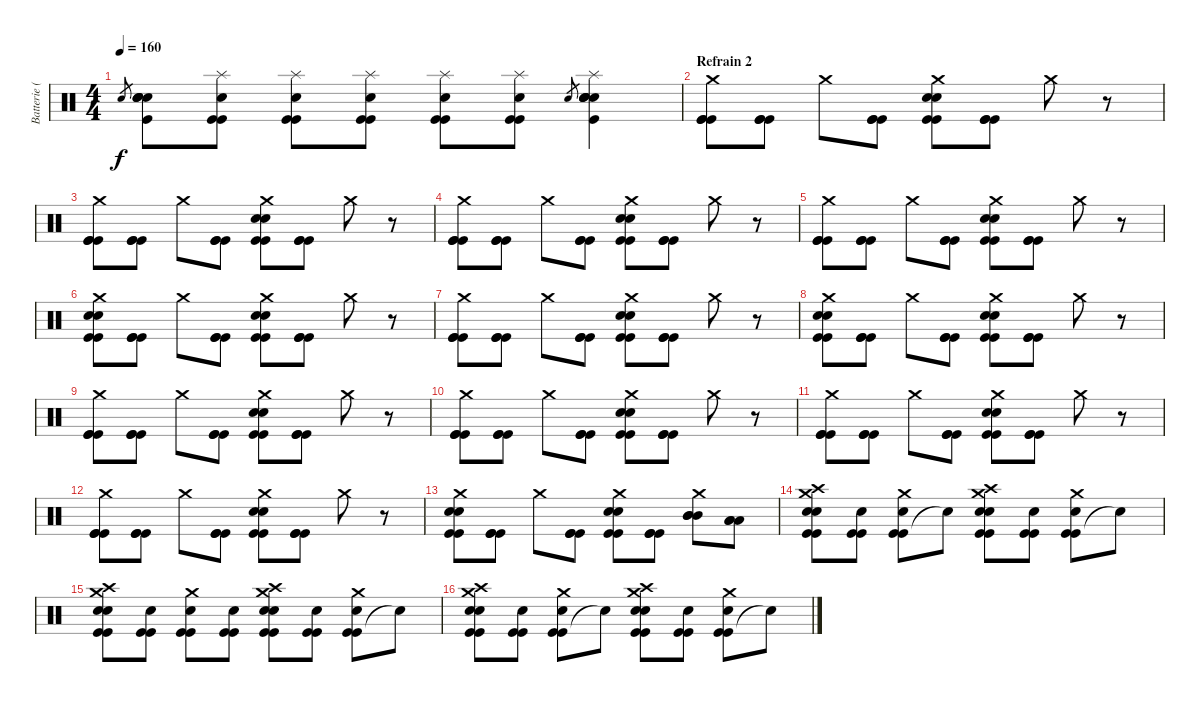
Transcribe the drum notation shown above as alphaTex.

\track ("Batterie ( Dom )" "Batterie (") {instrument percussion}
\staff {score}
\articulation defaults
\ts (4 4)
\tempo 160
\clef neutral
\ks c "Electric Snare (hit)".8{gr dy f}
("Kick (hit)" "Electric Snare (hit)" "Electric Snare (hit)" "Electric Snare (hit)" "Electric Snare (hit)").8 ("Kick (hit)" "Kick (hit)" "Snare (hit) 2" "Splash (hit)").8 ("Kick (hit)" "Kick (hit)" "Snare (hit) 2" "Splash (hit)").8 ("Kick (hit)" "Kick (hit)" "Snare (hit) 2" "Splash (hit)").8 ("Kick (hit)" "Kick (hit)" "Snare (hit) 2" "Splash (hit)").8 ("Kick (hit)" "Kick (hit)" "Snare (hit) 2" "Splash (hit)").8 "Electric Snare (hit)".8{gr} ("Kick (hit)" "Electric Snare (hit)" "Electric Snare (hit)" "Electric Snare (hit)" "Electric Snare (hit)" "Splash (hit)").4 |
\section ("" "Refrain 2")
("Kick (hit)" "Kick (hit)" "Kick (hit)" "Crash medium (hit)").8 ("Kick (hit)" "Kick (hit)" "Kick (hit)").8 "Crash medium (hit)".8 ("Kick (hit)" "Kick (hit)" "Kick (hit)").8 ("Kick (hit)" "Kick (hit)" "Electric Snare (hit)" "Electric Snare (hit)" "Crash medium (hit)").8 ("Kick (hit)" "Kick (hit)" "Kick (hit)").8 "Crash medium (hit)".8 r.8 |
("Kick (hit)" "Kick (hit)" "Kick (hit)" "Crash medium (hit)").8 ("Kick (hit)" "Kick (hit)" "Kick (hit)").8 "Crash medium (hit)".8 ("Kick (hit)" "Kick (hit)" "Kick (hit)").8 ("Kick (hit)" "Kick (hit)" "Electric Snare (hit)" "Electric Snare (hit)" "Crash medium (hit)").8 ("Kick (hit)" "Kick (hit)" "Kick (hit)").8 "Crash medium (hit)".8 r.8 |
("Kick (hit)" "Kick (hit)" "Kick (hit)" "Crash medium (hit)").8 ("Kick (hit)" "Kick (hit)" "Kick (hit)").8 "Crash medium (hit)".8 ("Kick (hit)" "Kick (hit)" "Kick (hit)").8 ("Kick (hit)" "Kick (hit)" "Electric Snare (hit)" "Electric Snare (hit)" "Crash medium (hit)").8 ("Kick (hit)" "Kick (hit)" "Kick (hit)").8 "Crash medium (hit)".8 r.8 |
("Kick (hit)" "Kick (hit)" "Kick (hit)" "Crash medium (hit)").8 ("Kick (hit)" "Kick (hit)" "Kick (hit)").8 "Crash medium (hit)".8 ("Kick (hit)" "Kick (hit)" "Kick (hit)").8 ("Kick (hit)" "Kick (hit)" "Electric Snare (hit)" "Electric Snare (hit)" "Crash medium (hit)").8 ("Kick (hit)" "Kick (hit)" "Kick (hit)").8 "Crash medium (hit)".8 r.8 |
("Kick (hit)" "Kick (hit)" "Electric Snare (hit)" "Electric Snare (hit)" "Crash medium (hit)").8 ("Kick (hit)" "Kick (hit)" "Kick (hit)").8 "Crash medium (hit)".8 ("Kick (hit)" "Kick (hit)" "Kick (hit)").8 ("Kick (hit)" "Kick (hit)" "Electric Snare (hit)" "Electric Snare (hit)" "Crash medium (hit)").8 ("Kick (hit)" "Kick (hit)" "Kick (hit)").8 "Crash medium (hit)".8 r.8 |
("Kick (hit)" "Kick (hit)" "Kick (hit)" "Crash medium (hit)").8 ("Kick (hit)" "Kick (hit)" "Kick (hit)").8 "Crash medium (hit)".8 ("Kick (hit)" "Kick (hit)" "Kick (hit)").8 ("Kick (hit)" "Kick (hit)" "Electric Snare (hit)" "Electric Snare (hit)" "Crash medium (hit)").8 ("Kick (hit)" "Kick (hit)" "Kick (hit)").8 "Crash medium (hit)".8 r.8 |
("Kick (hit)" "Kick (hit)" "Electric Snare (hit)" "Electric Snare (hit)" "Crash medium (hit)").8 ("Kick (hit)" "Kick (hit)" "Kick (hit)").8 "Crash medium (hit)".8 ("Kick (hit)" "Kick (hit)" "Kick (hit)").8 ("Kick (hit)" "Kick (hit)" "Electric Snare (hit)" "Electric Snare (hit)" "Crash medium (hit)").8 ("Kick (hit)" "Kick (hit)" "Kick (hit)").8 "Crash medium (hit)".8 r.8 |
("Kick (hit)" "Kick (hit)" "Kick (hit)" "Crash medium (hit)").8 ("Kick (hit)" "Kick (hit)" "Kick (hit)").8 "Crash medium (hit)".8 ("Kick (hit)" "Kick (hit)" "Kick (hit)").8 ("Kick (hit)" "Kick (hit)" "Electric Snare (hit)" "Electric Snare (hit)" "Crash medium (hit)").8 ("Kick (hit)" "Kick (hit)" "Kick (hit)").8 "Crash medium (hit)".8 r.8 |
("Kick (hit)" "Kick (hit)" "Kick (hit)" "Crash medium (hit)").8 ("Kick (hit)" "Kick (hit)" "Kick (hit)").8 "Crash medium (hit)".8 ("Kick (hit)" "Kick (hit)" "Kick (hit)").8 ("Kick (hit)" "Kick (hit)" "Electric Snare (hit)" "Electric Snare (hit)" "Crash medium (hit)").8 ("Kick (hit)" "Kick (hit)" "Kick (hit)").8 "Crash medium (hit)".8 r.8 |
("Kick (hit)" "Kick (hit)" "Kick (hit)" "Crash medium (hit)").8 ("Kick (hit)" "Kick (hit)" "Kick (hit)").8 "Crash medium (hit)".8 ("Kick (hit)" "Kick (hit)" "Kick (hit)").8 ("Kick (hit)" "Kick (hit)" "Electric Snare (hit)" "Electric Snare (hit)" "Crash medium (hit)").8 ("Kick (hit)" "Kick (hit)" "Kick (hit)").8 "Crash medium (hit)".8 r.8 |
("Kick (hit)" "Kick (hit)" "Kick (hit)" "Crash medium (hit)").8 ("Kick (hit)" "Kick (hit)" "Kick (hit)").8 "Crash medium (hit)".8 ("Kick (hit)" "Kick (hit)" "Kick (hit)").8 ("Kick (hit)" "Kick (hit)" "Electric Snare (hit)" "Electric Snare (hit)" "Crash medium (hit)").8 ("Kick (hit)" "Kick (hit)" "Kick (hit)").8 "Crash medium (hit)".8 r.8 |
("Kick (hit)" "Kick (hit)" "Electric Snare (hit)" "Electric Snare (hit)" "Crash medium (hit)").8 ("Kick (hit)" "Kick (hit)" "Kick (hit)").8 "Crash medium (hit)".8 ("Kick (hit)" "Kick (hit)" "Kick (hit)").8 ("Kick (hit)" "Kick (hit)" "Electric Snare (hit)" "Electric Snare (hit)" "Crash medium (hit)").8 ("Kick (hit)" "Kick (hit)" "Kick (hit)").8 ("Mid Tom (hit)" "Mid Tom (hit)" "Mid Tom (hit)" "Crash medium (hit)").8 ("Low Tom (hit)" "Low Tom (hit)" "Low Tom (hit)").8 |
("Kick (hit)" "Kick (hit)" "Electric Snare (hit)" "Electric Snare (hit)" "Crash high (hit)" "Crash medium (hit)").8 ("Kick (hit)" "Kick (hit)" "Snare (hit) 2").8 ("Kick (hit)" "Kick (hit)" "Snare (hit) 2" "Crash medium (hit)").8 "Snare (hit)"{t}.8 ("Kick (hit)" "Kick (hit)" "Electric Snare (hit)" "Electric Snare (hit)" "Crash high (hit)" "Crash medium (hit)").8 ("Kick (hit)" "Kick (hit)" "Snare (hit) 2").8 ("Kick (hit)" "Kick (hit)" "Snare (hit) 2" "Crash medium (hit)").8 "Snare (hit)"{t}.8 |
("Kick (hit)" "Kick (hit)" "Electric Snare (hit)" "Electric Snare (hit)" "Crash high (hit)" "Crash medium (hit)").8 ("Kick (hit)" "Kick (hit)" "Snare (hit) 2").8 ("Kick (hit)" "Kick (hit)" "Snare (hit) 2" "Crash medium (hit)").8 ("Kick (hit)" "Kick (hit)" "Snare (hit) 2").8 ("Kick (hit)" "Kick (hit)" "Electric Snare (hit)" "Electric Snare (hit)" "Crash high (hit)" "Crash medium (hit)").8 ("Kick (hit)" "Kick (hit)" "Snare (hit) 2").8 ("Kick (hit)" "Kick (hit)" "Snare (hit) 2" "Crash medium (hit)").8 "Snare (hit)"{t}.8 |
("Kick (hit)" "Kick (hit)" "Electric Snare (hit)" "Electric Snare (hit)" "Crash high (hit)" "Crash medium (hit)").8 ("Kick (hit)" "Kick (hit)" "Snare (hit) 2").8 ("Kick (hit)" "Kick (hit)" "Snare (hit) 2" "Crash medium (hit)").8 "Snare (hit)"{t}.8 ("Kick (hit)" "Kick (hit)" "Electric Snare (hit)" "Electric Snare (hit)" "Crash high (hit)" "Crash medium (hit)").8 ("Kick (hit)" "Kick (hit)" "Snare (hit) 2").8 ("Kick (hit)" "Kick (hit)" "Snare (hit) 2" "Crash medium (hit)").8 "Snare (hit)"{t}.8
